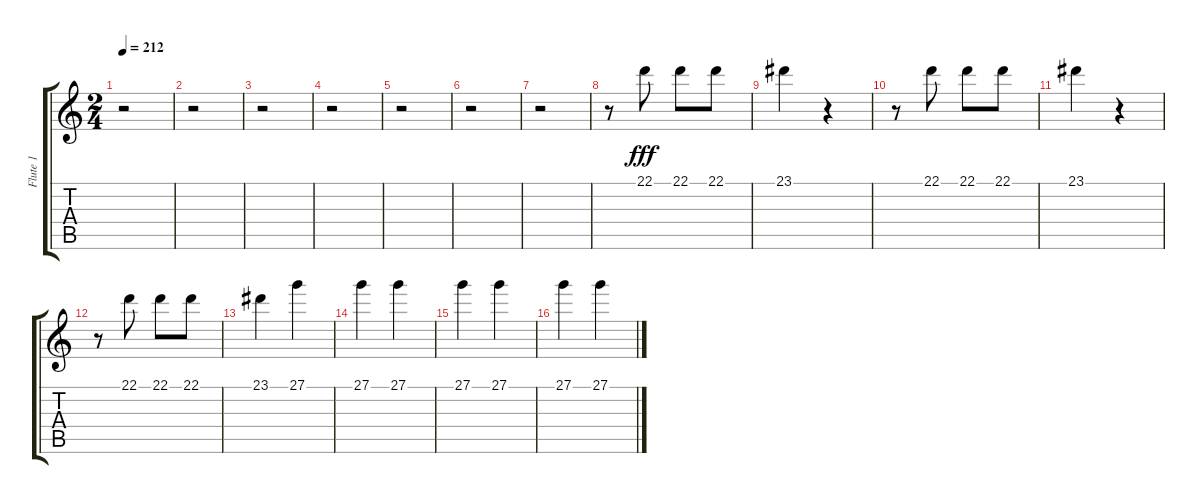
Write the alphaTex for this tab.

\track ("Flute 1" "Flute 1") {instrument flute}
\staff {score tabs}
\tuning (E4 B3 G3 D3 A2 E2) {hide}
\ts (2 4)
\tempo 212
\clef g2
\ks c
r.2{dy f} |
r.2 |
r.2 |
r.2 |
r.2 |
r.2 |
r.2 |
r.8 22.1.8{dy fff} 22.1.8 22.1.8 |
23.1.4 r.4 |
r.8 22.1.8 22.1.8 22.1.8 |
23.1.4 r.4 |
r.8 22.1.8 22.1.8 22.1.8 |
23.1.4 27.1.4 |
27.1.4 27.1.4 |
27.1.4 27.1.4 |
27.1.4 27.1.4
